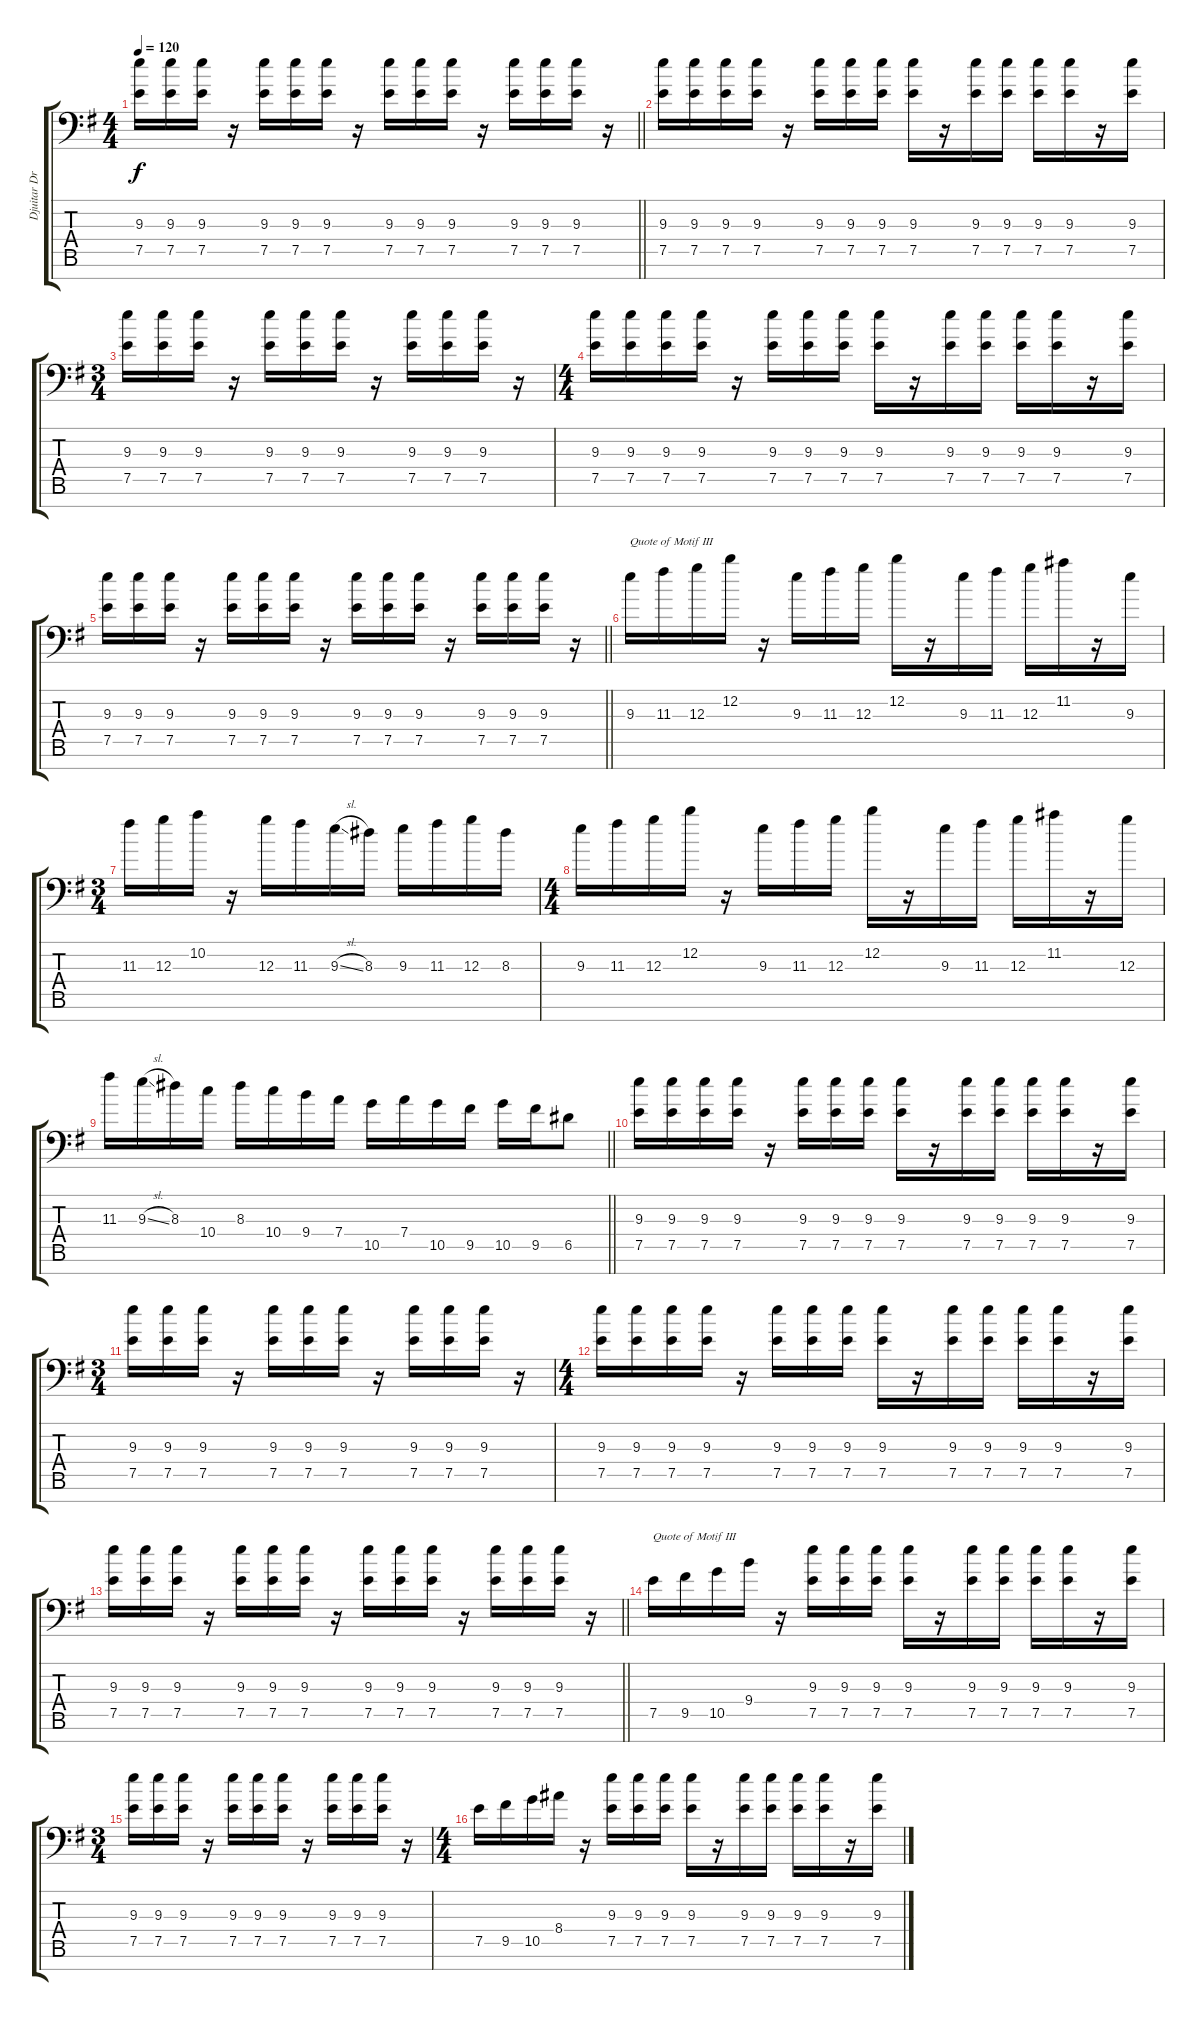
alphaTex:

\track ("Djuitar Dropped A" "Djuitar Dr") {instrument distortionguitar}
\staff {score tabs}
\tuning (E4 B3 G3 D3 A2 E2 A1) {hide}
\ts (4 4)
\tempo 120
\clef f4
\barLineRight lightlight
\ks eminor
(9.3 7.5).16{dy f} (9.3 7.5).16 (9.3 7.5).16 r.16 (9.3 7.5).16 (9.3 7.5).16 (9.3 7.5).16 r.16 (9.3 7.5).16 (9.3 7.5).16 (9.3 7.5).16 r.16 (9.3 7.5).16 (9.3 7.5).16 (9.3 7.5).16 r.16 |
(9.3 7.5).16 (9.3 7.5).16 (9.3 7.5).16 (9.3 7.5).16 r.16 (9.3 7.5).16 (9.3 7.5).16 (9.3 7.5).16 (9.3 7.5).16 r.16 (9.3 7.5).16 (9.3 7.5).16 (9.3 7.5).16 (9.3 7.5).16 r.16 (9.3 7.5).16 |
\ts (3 4)
(9.3 7.5).16 (9.3 7.5).16 (9.3 7.5).16 r.16 (9.3 7.5).16 (9.3 7.5).16 (9.3 7.5).16 r.16 (9.3 7.5).16 (9.3 7.5).16 (9.3 7.5).16 r.16 |
\ts (4 4)
(9.3 7.5).16 (9.3 7.5).16 (9.3 7.5).16 (9.3 7.5).16 r.16 (9.3 7.5).16 (9.3 7.5).16 (9.3 7.5).16 (9.3 7.5).16 r.16 (9.3 7.5).16 (9.3 7.5).16 (9.3 7.5).16 (9.3 7.5).16 r.16 (9.3 7.5).16 |
\barLineRight lightlight
(9.3 7.5).16 (9.3 7.5).16 (9.3 7.5).16 r.16 (9.3 7.5).16 (9.3 7.5).16 (9.3 7.5).16 r.16 (9.3 7.5).16 (9.3 7.5).16 (9.3 7.5).16 r.16 (9.3 7.5).16 (9.3 7.5).16 (9.3 7.5).16 r.16 |
9.3.16{txt "Quote of Motif III"} 11.3.16 12.3.16 12.2.16 r.16 9.3.16 11.3.16 12.3.16 12.2.16 r.16 9.3.16 11.3.16 12.3.16 11.2.16 r.16 9.3.16 |
\ts (3 4)
11.3.16 12.3.16 10.2.16 r.16 12.3.16 11.3.16 9.3{sl}.16 8.3.16 9.3.16 11.3.16 12.3.16 8.3.16 |
\ts (4 4)
9.3.16 11.3.16 12.3.16 12.2.16 r.16 9.3.16 11.3.16 12.3.16 12.2.16 r.16 9.3.16 11.3.16 12.3.16 11.2.16 r.16 12.3.16 |
\barLineRight lightlight
11.3.16 9.3{sl}.16 8.3.16 10.4.16 8.3.16 10.4.16 9.4.16 7.4.16 10.5.16 7.4.16 10.5.16 9.5.16 10.5.16 9.5.16 6.5.8 |
\section ("" "")
(9.3 7.5).16 (9.3 7.5).16 (9.3 7.5).16 (9.3 7.5).16 r.16 (9.3 7.5).16 (9.3 7.5).16 (9.3 7.5).16 (9.3 7.5).16 r.16 (9.3 7.5).16 (9.3 7.5).16 (9.3 7.5).16 (9.3 7.5).16 r.16 (9.3 7.5).16 |
\ts (3 4)
(9.3 7.5).16 (9.3 7.5).16 (9.3 7.5).16 r.16 (9.3 7.5).16 (9.3 7.5).16 (9.3 7.5).16 r.16 (9.3 7.5).16 (9.3 7.5).16 (9.3 7.5).16 r.16 |
\ts (4 4)
(9.3 7.5).16 (9.3 7.5).16 (9.3 7.5).16 (9.3 7.5).16 r.16 (9.3 7.5).16 (9.3 7.5).16 (9.3 7.5).16 (9.3 7.5).16 r.16 (9.3 7.5).16 (9.3 7.5).16 (9.3 7.5).16 (9.3 7.5).16 r.16 (9.3 7.5).16 |
\barLineRight lightlight
(9.3 7.5).16 (9.3 7.5).16 (9.3 7.5).16 r.16 (9.3 7.5).16 (9.3 7.5).16 (9.3 7.5).16 r.16 (9.3 7.5).16 (9.3 7.5).16 (9.3 7.5).16 r.16 (9.3 7.5).16 (9.3 7.5).16 (9.3 7.5).16 r.16 |
7.5.16{txt "Quote of Motif III"} 9.5.16 10.5.16 9.4.16 r.16 (9.3 7.5).16 (9.3 7.5).16 (9.3 7.5).16 (9.3 7.5).16 r.16 (9.3 7.5).16 (9.3 7.5).16 (9.3 7.5).16 (9.3 7.5).16 r.16 (9.3 7.5).16 |
\ts (3 4)
(9.3 7.5).16 (9.3 7.5).16 (9.3 7.5).16 r.16 (9.3 7.5).16 (9.3 7.5).16 (9.3 7.5).16 r.16 (9.3 7.5).16 (9.3 7.5).16 (9.3 7.5).16 r.16 |
\ts (4 4)
7.5.16 9.5.16 10.5.16 8.4.16 r.16 (9.3 7.5).16 (9.3 7.5).16 (9.3 7.5).16 (9.3 7.5).16 r.16 (9.3 7.5).16 (9.3 7.5).16 (9.3 7.5).16 (9.3 7.5).16 r.16 (9.3 7.5).16
